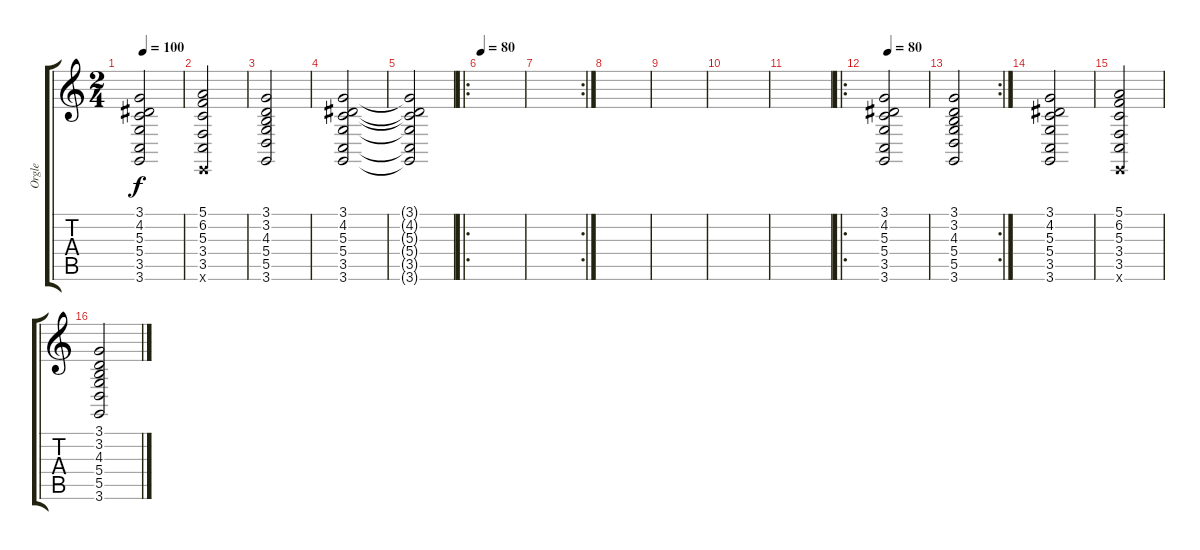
\track ("Orgle" "Orgle") {instrument rockorgan}
\staff {score tabs}
\tuning (E4 B3 G3 D3 A2 E2) {hide}
\ts (2 4)
\tempo 100
\clef g2
\ks c
(3.1 4.2 5.3 5.4 3.5 3.6).2{dy f} |
(5.1 6.2 5.3 3.4 3.5 0.6{x}).2 |
(3.1 3.2 4.3 5.4 5.5 3.6).2 |
(3.1 4.2 5.3 5.4 3.5 3.6).2 |
(3.1{t} 4.2{t} 5.3{t} 5.4{t} 3.5{t} 3.6{t}).2 |
\ro
\tempo 80
|
\rc 2
|
|
|
|
|
\ro
\tempo 80
(3.1 4.2 5.3 5.4 3.5 3.6).2 |
\rc 2
(3.1 3.2 4.3 5.4 5.5 3.6).2 |
(3.1 4.2 5.3 5.4 3.5 3.6).2 |
(5.1 6.2 5.3 3.4 3.5 0.6{x}).2 |
(3.1 3.2 4.3 5.4 5.5 3.6).2
